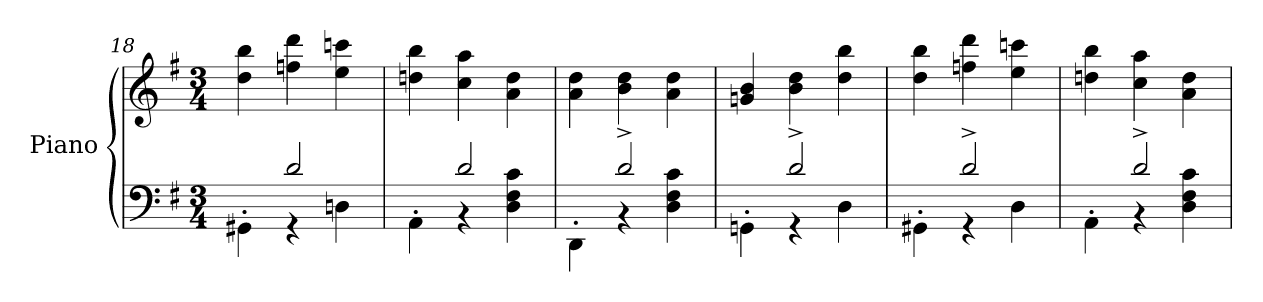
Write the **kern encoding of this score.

**kern	**kern
*part1	*part1
*staff2	*staff1
*I"Piano	*
*I'Pno.	*
*clefF4	*clefG2
*k[f#]	*k[f#]
*M3/4	*M3/4
=18	=18
*^	*
4rAyy	4GG#X'\	4dd\ 4bb\
2d/	4r	4ffn\ 4ddd\
.	4Dn\	4ee\ 4cccn\
=19	=19	=19
4rAyy	4AA'\	4ddn\ 4bb\
2d/	4r	4cc\ 4aa\
.	4D\ 4F#\ 4c\	4a\ 4dd\
=20	=20	=20
4rAyy	4DD'\	4a\ 4dd\
2d^/	4r	4b\ 4dd\
.	4D\ 4F#\ 4c\	4a\ 4dd\
=21	=21	=21
4rAyy	4GGn'\	4gn/ 4b/
2d^/	4r	4b\ 4dd\
.	4D\	4dd\ 4bb\
=22	=22	=22
4rAyy	4GG#X'\	4dd\ 4bb\
2d^/	4r	4ffn\ 4ddd\
.	4D\	4ee\ 4cccn\
=23	=23	=23
4rAyy	4AA'\	4ddn\ 4bb\
2d^/	4r	4cc\ 4aa\
.	4D\ 4F#\ 4c\	4a\ 4dd\
*v	*v	*
=	=
*-	*-
